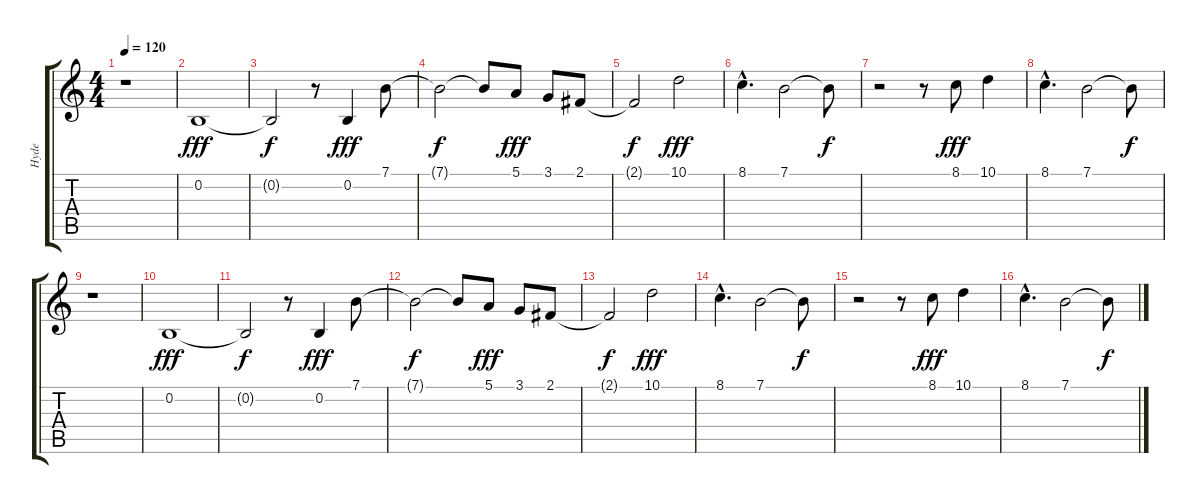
\track ("Hyde" "Hyde") {instrument violin}
\staff {score tabs}
\tuning (E4 B3 G3 D3 A2 E2) {hide}
\ts (4 4)
\tempo 120
\clef g2
\ks c
r.1{dy f} |
0.2.1{dy fff} |
0.2{t}.2{dy f} r.8 0.2.4{dy fff} 7.1.8 |
7.1{t}.2{dy f} 7.1{t}.8 5.1.8{dy fff} 3.1.8 2.1.8 |
2.1{t}.2{dy f} 10.1.2{dy fff} |
8.1{hac}.4{d} 7.1.2 7.1{t}.8{dy f} |
r.2 r.8 8.1.8{dy fff} 10.1.4 |
8.1{hac}.4{d} 7.1.2 7.1{t}.8{dy f} |
r.1 |
0.2.1{dy fff} |
0.2{t}.2{dy f} r.8 0.2.4{dy fff} 7.1.8 |
7.1{t}.2{dy f} 7.1{t}.8 5.1.8{dy fff} 3.1.8 2.1.8 |
2.1{t}.2{dy f} 10.1.2{dy fff} |
8.1{hac}.4{d volume 14} 7.1.2{volume 12} 7.1{t}.8{dy f} |
r.2 r.8 8.1.8{dy fff volume 8} 10.1.4{volume 8} |
8.1{hac}.4{d volume 7} 7.1.2{volume 6} 7.1{t}.8{dy f}
